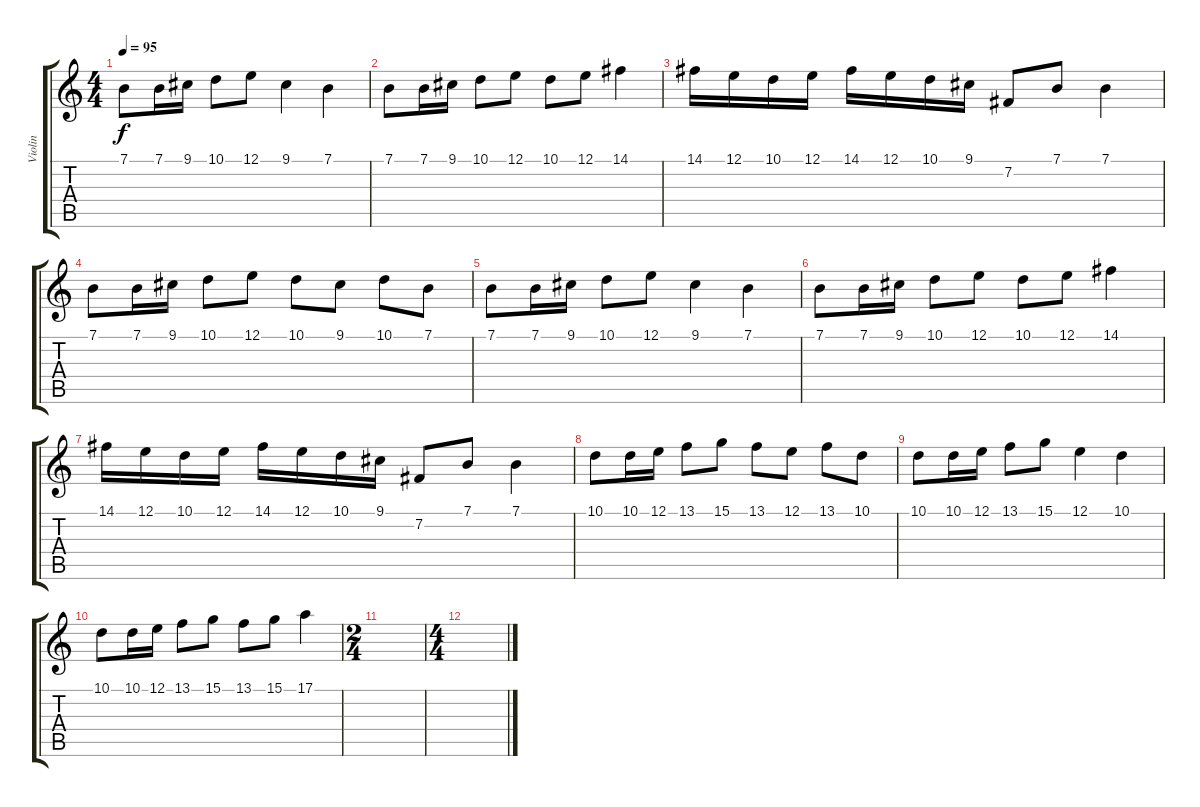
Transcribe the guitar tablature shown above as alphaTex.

\track ("Violin" "Violin") {instrument violin}
\staff {score tabs}
\tuning (E4 B3 G3 D3 A2 E2) {hide}
\ts (4 4)
\tempo 95
\clef g2
\ks c
7.1.8{dy f} 7.1.16 9.1.16 10.1.8 12.1.8 9.1.4 7.1.4 |
7.1.8 7.1.16 9.1.16 10.1.8 12.1.8 10.1.8 12.1.8 14.1.4 |
14.1.16 12.1.16 10.1.16 12.1.16 14.1.16 12.1.16 10.1.16 9.1.16 7.2.8 7.1.8 7.1.4 |
7.1.8 7.1.16 9.1.16 10.1.8 12.1.8 10.1.8 9.1.8 10.1.8 7.1.8 |
7.1.8 7.1.16 9.1.16 10.1.8 12.1.8 9.1.4 7.1.4 |
7.1.8 7.1.16 9.1.16 10.1.8 12.1.8 10.1.8 12.1.8 14.1.4 |
14.1.16 12.1.16 10.1.16 12.1.16 14.1.16 12.1.16 10.1.16 9.1.16 7.2.8 7.1.8 7.1.4 |
10.1.8 10.1.16 12.1.16 13.1.8 15.1.8 13.1.8 12.1.8 13.1.8 10.1.8 |
10.1.8 10.1.16 12.1.16 13.1.8 15.1.8 12.1.4 10.1.4 |
10.1.8 10.1.16 12.1.16 13.1.8 15.1.8 13.1.8 15.1.8 17.1.4 |
\ts (2 4)
|
\ts (4 4)
